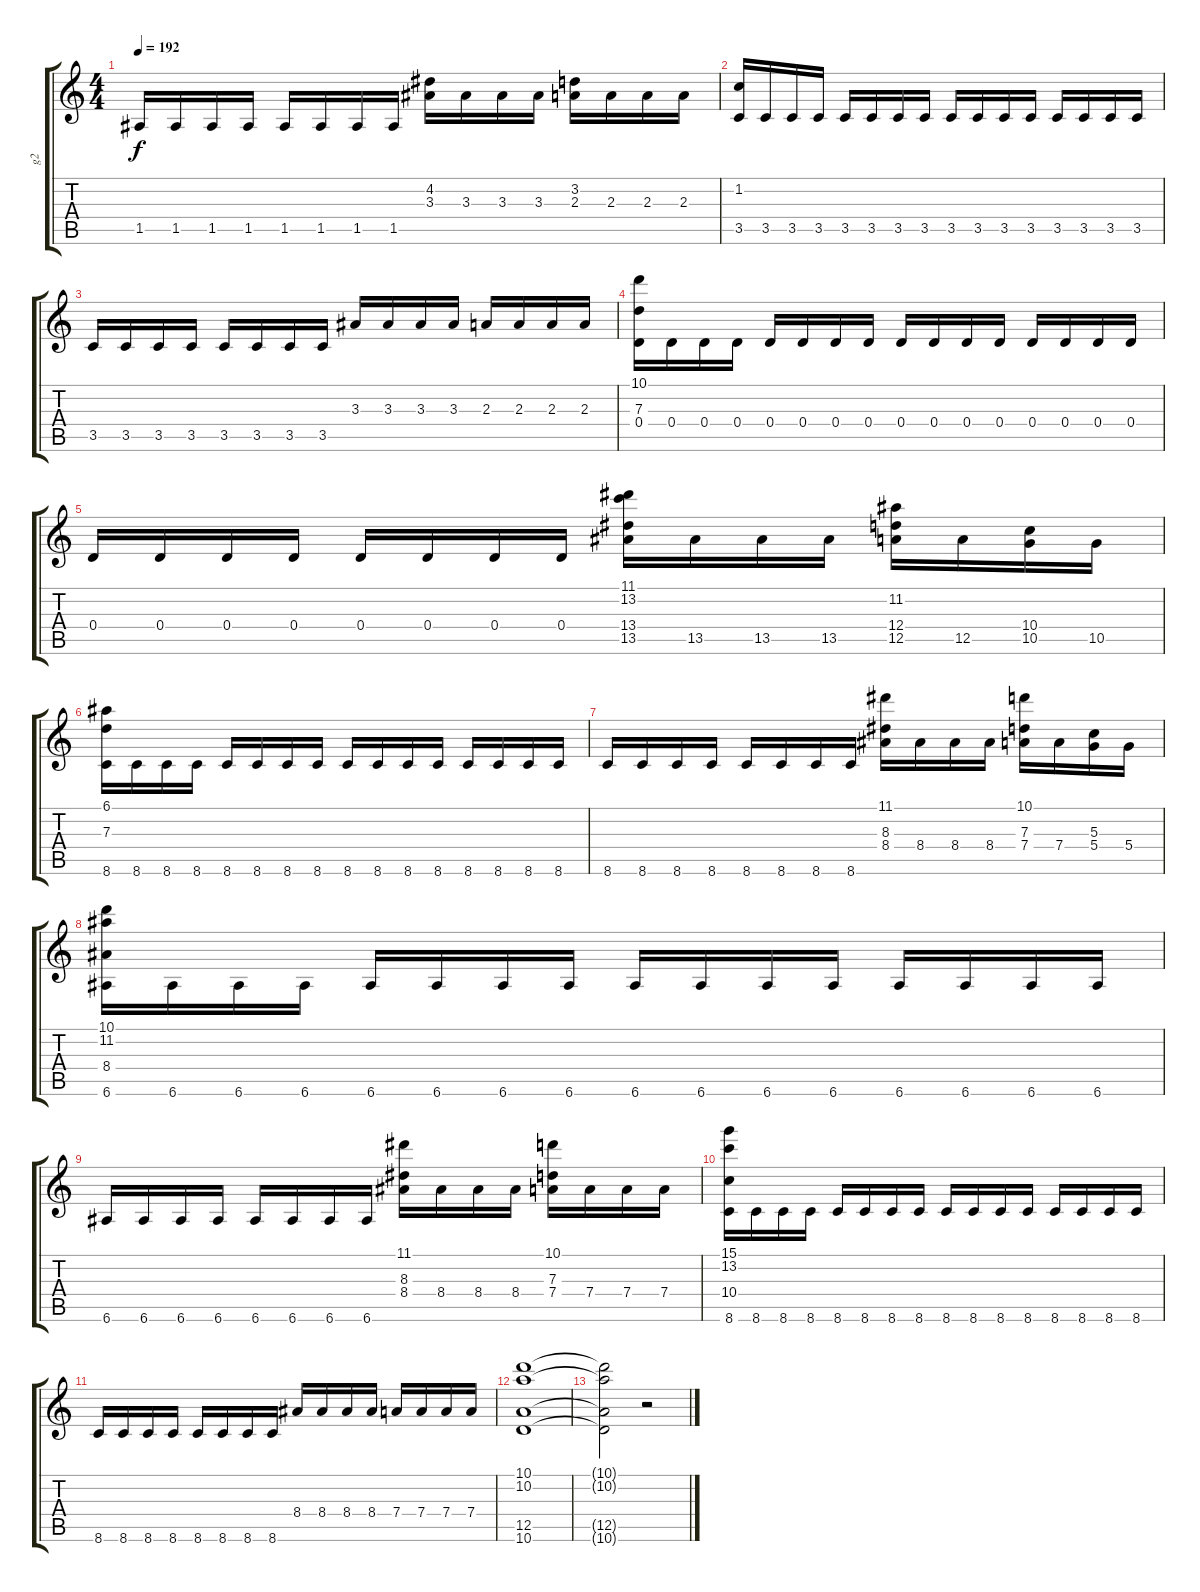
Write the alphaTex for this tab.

\track ("g2" "g2") {instrument overdrivenguitar}
\staff {score tabs}
\tuning (E4 B3 G3 D3 A2 E2) {hide}
\ts (4 4)
\tempo 192
\clef g2
\ks c
1.5.16{dy f} 1.5.16 1.5.16 1.5.16 1.5.16 1.5.16 1.5.16 1.5.16 (4.2 3.3).16 3.3.16 3.3.16 3.3.16 (3.2 2.3).16 2.3.16 2.3.16 2.3.16 |
(1.2 3.5).16 3.5.16 3.5.16 3.5.16 3.5.16 3.5.16 3.5.16 3.5.16 3.5.16 3.5.16 3.5.16 3.5.16 3.5.16 3.5.16 3.5.16 3.5.16 |
3.5.16 3.5.16 3.5.16 3.5.16 3.5.16 3.5.16 3.5.16 3.5.16 3.3.16 3.3.16 3.3.16 3.3.16 2.3.16 2.3.16 2.3.16 2.3.16 |
(10.1 7.3 0.4).16{volume 16 balance 4} 0.4.16 0.4.16 0.4.16 0.4.16 0.4.16 0.4.16 0.4.16 0.4.16 0.4.16 0.4.16 0.4.16 0.4.16 0.4.16 0.4.16 0.4.16 |
0.4.16 0.4.16 0.4.16 0.4.16 0.4.16 0.4.16 0.4.16 0.4.16 (11.1 13.2 13.4 13.5).16 13.5.16 13.5.16 13.5.16 (11.2 12.4 12.5).16 12.5.16 (10.4 10.5).16 10.5.16 |
(6.1 7.3 8.6).16 8.6.16 8.6.16 8.6.16 8.6.16 8.6.16 8.6.16 8.6.16 8.6.16 8.6.16 8.6.16 8.6.16 8.6.16 8.6.16 8.6.16 8.6.16 |
8.6.16 8.6.16 8.6.16 8.6.16 8.6.16 8.6.16 8.6.16 8.6.16 (11.1 8.3 8.4).16 8.4.16 8.4.16 8.4.16 (10.1 7.3 7.4).16 7.4.16 (5.3 5.4).16 5.4.16 |
(10.1 11.2 8.4 6.6).16 6.6.16 6.6.16 6.6.16 6.6.16 6.6.16 6.6.16 6.6.16 6.6.16 6.6.16 6.6.16 6.6.16 6.6.16 6.6.16 6.6.16 6.6.16 |
6.6.16 6.6.16 6.6.16 6.6.16 6.6.16 6.6.16 6.6.16 6.6.16 (11.1 8.3 8.4).16 8.4.16 8.4.16 8.4.16 (10.1 7.3 7.4).16 7.4.16 7.4.16 7.4.16 |
(15.1 13.2 10.4 8.6).16 8.6.16 8.6.16 8.6.16 8.6.16 8.6.16 8.6.16 8.6.16 8.6.16 8.6.16 8.6.16 8.6.16 8.6.16 8.6.16 8.6.16 8.6.16 |
8.6.16 8.6.16 8.6.16 8.6.16 8.6.16 8.6.16 8.6.16 8.6.16 8.4.16 8.4.16 8.4.16 8.4.16 7.4.16 7.4.16 7.4.16 7.4.16 |
(10.1 10.2 12.5 10.6).1 |
(10.1{t} 10.2{t} 12.5{t} 10.6{t}).2 r.2
